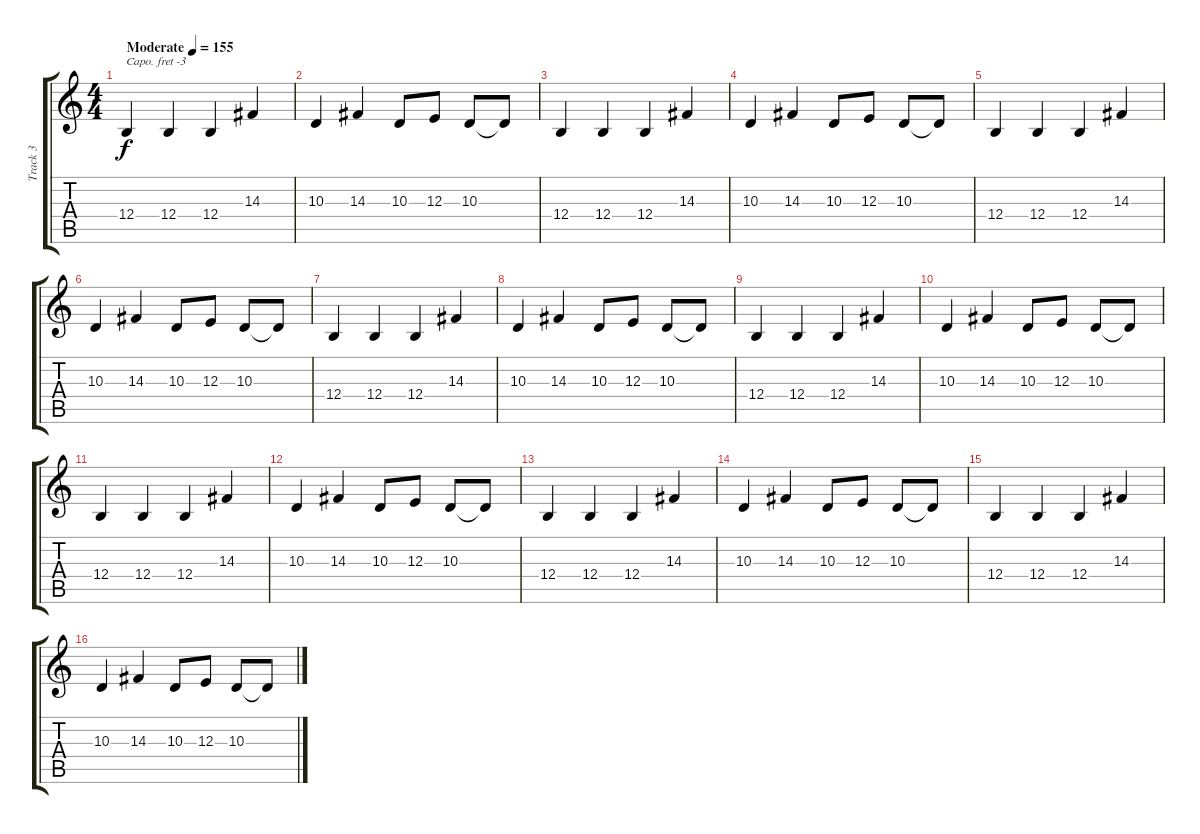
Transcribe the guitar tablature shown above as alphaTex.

\track ("Track 3" "Track 3") {instrument lead2sawtooth}
\staff {score tabs}
\capo -3
\tuning (E4 B3 G3 D3 A2 D2) {hide}
\ts (4 4)
\tempo (155 "Moderate")
\clef g2
\ks c
12.4.4{dy f instrument lead2sawtooth} 12.4.4 12.4.4 14.3.4 |
10.3.4 14.3.4 10.3.8 12.3.8 10.3.8 10.3{t}.8 |
12.4.4 12.4.4 12.4.4 14.3.4 |
10.3.4 14.3.4 10.3.8 12.3.8 10.3.8 10.3{t}.8 |
12.4.4 12.4.4 12.4.4 14.3.4 |
10.3.4 14.3.4 10.3.8 12.3.8 10.3.8 10.3{t}.8 |
12.4.4 12.4.4 12.4.4 14.3.4 |
10.3.4 14.3.4 10.3.8 12.3.8 10.3.8 10.3{t}.8 |
12.4.4 12.4.4 12.4.4 14.3.4 |
10.3.4 14.3.4 10.3.8 12.3.8 10.3.8 10.3{t}.8 |
12.4.4 12.4.4 12.4.4 14.3.4 |
10.3.4 14.3.4 10.3.8 12.3.8 10.3.8 10.3{t}.8 |
12.4.4 12.4.4 12.4.4 14.3.4 |
10.3.4 14.3.4 10.3.8 12.3.8 10.3.8 10.3{t}.8 |
12.4.4 12.4.4 12.4.4 14.3.4 |
10.3.4 14.3.4 10.3.8 12.3.8 10.3.8 10.3{t}.8
